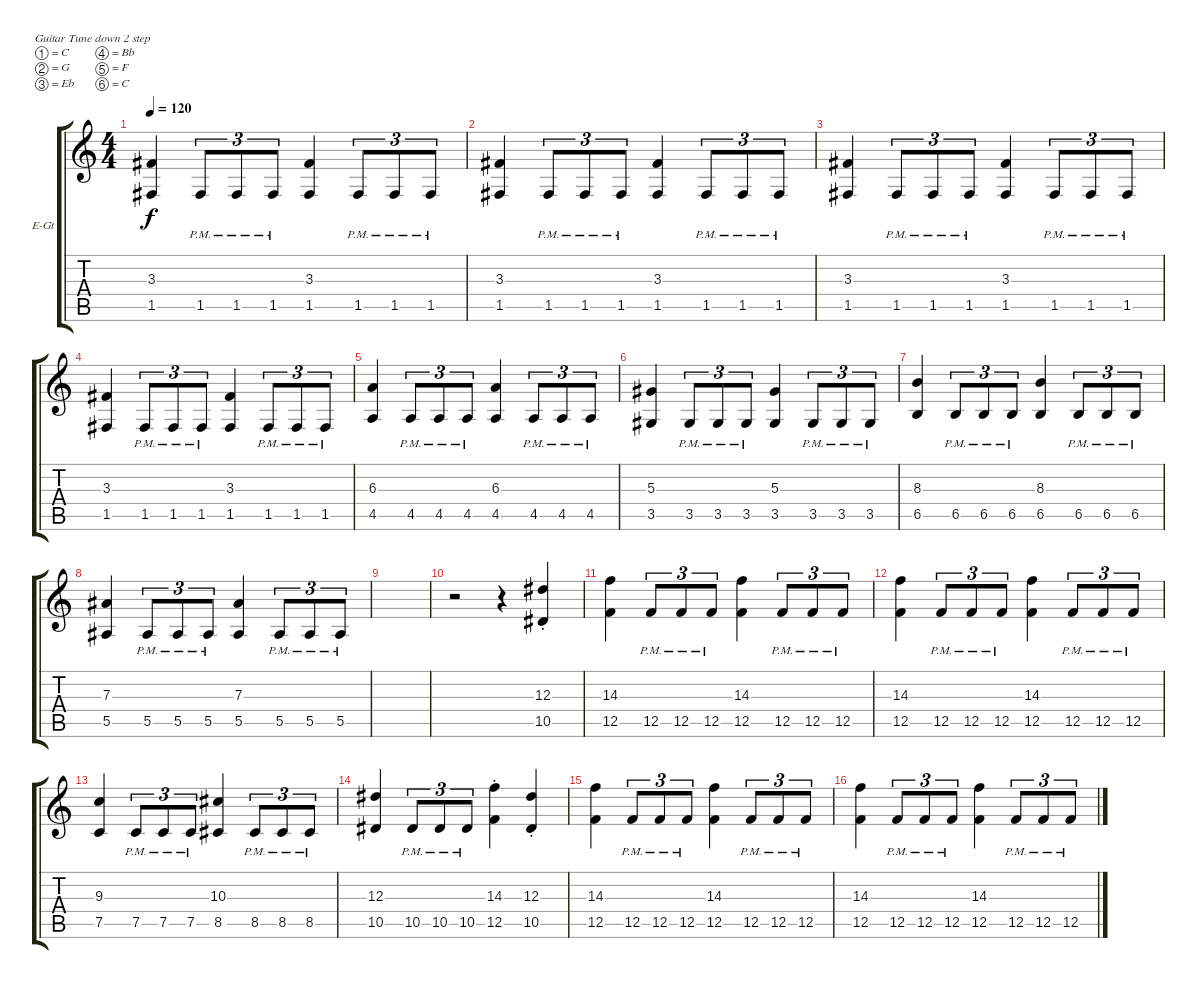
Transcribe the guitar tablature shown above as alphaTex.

\bracketExtendMode groupsimilarinstruments
\firstSystemTrackNameOrientation horizontal
\otherSystemsTrackNameOrientation horizontal
\track ("Electric Guitar 2" "E-Gt") {instrument distortionguitar}
\staff {score tabs}
\tuning (C4 G3 Eb3 Bb2 F2 C2)
\ts (4 4)
\tempo 120
\clef g2
\ks c
(1.5 3.3).4{dy f} 1.5{pm}.8{tu (3 2)} 1.5{pm}.8{tu (3 2)} 1.5{pm}.8{tu (3 2)} (1.5 3.3).4 1.5{pm}.8{tu (3 2)} 1.5{pm}.8{tu (3 2)} 1.5{pm}.8{tu (3 2)} |
(1.5 3.3).4 1.5{pm}.8{tu (3 2)} 1.5{pm}.8{tu (3 2)} 1.5{pm}.8{tu (3 2)} (1.5 3.3).4 1.5{pm}.8{tu (3 2)} 1.5{pm}.8{tu (3 2)} 1.5{pm}.8{tu (3 2)} |
(1.5 3.3).4 1.5{pm}.8{tu (3 2)} 1.5{pm}.8{tu (3 2)} 1.5{pm}.8{tu (3 2)} (1.5 3.3).4 1.5{pm}.8{tu (3 2)} 1.5{pm}.8{tu (3 2)} 1.5{pm}.8{tu (3 2)} |
(1.5 3.3).4 1.5{pm}.8{tu (3 2)} 1.5{pm}.8{tu (3 2)} 1.5{pm}.8{tu (3 2)} (1.5 3.3).4 1.5{pm}.8{tu (3 2)} 1.5{pm}.8{tu (3 2)} 1.5{pm}.8{tu (3 2)} |
(4.5 6.3).4 4.5{pm}.8{tu (3 2)} 4.5{pm}.8{tu (3 2)} 4.5{pm}.8{tu (3 2)} (4.5 6.3).4 4.5{pm}.8{tu (3 2)} 4.5{pm}.8{tu (3 2)} 4.5{pm}.8{tu (3 2)} |
(3.5 5.3).4 3.5{pm}.8{tu (3 2)} 3.5{pm}.8{tu (3 2)} 3.5{pm}.8{tu (3 2)} (3.5 5.3).4 3.5{pm}.8{tu (3 2)} 3.5{pm}.8{tu (3 2)} 3.5{pm}.8{tu (3 2)} |
(6.5 8.3).4 6.5{pm}.8{tu (3 2)} 6.5{pm}.8{tu (3 2)} 6.5{pm}.8{tu (3 2)} (6.5 8.3).4 6.5{pm}.8{tu (3 2)} 6.5{pm}.8{tu (3 2)} 6.5{pm}.8{tu (3 2)} |
(5.5 7.3).4 5.5{pm}.8{tu (3 2)} 5.5{pm}.8{tu (3 2)} 5.5{pm}.8{tu (3 2)} (5.5 7.3).4 5.5{pm}.8{tu (3 2)} 5.5{pm}.8{tu (3 2)} 5.5{pm}.8{tu (3 2)} |
|
r.2 r.4 (10.5{st} 12.3{st}).4 |
(12.5 14.3).4 12.5{pm}.8{tu (3 2)} 12.5{pm}.8{tu (3 2)} 12.5{pm}.8{tu (3 2)} (12.5 14.3).4 12.5{pm}.8{tu (3 2)} 12.5{pm}.8{tu (3 2)} 12.5{pm}.8{tu (3 2)} |
(12.5 14.3).4 12.5{pm}.8{tu (3 2)} 12.5{pm}.8{tu (3 2)} 12.5{pm}.8{tu (3 2)} (12.5 14.3).4 12.5{pm}.8{tu (3 2)} 12.5{pm}.8{tu (3 2)} 12.5{pm}.8{tu (3 2)} |
(7.5 9.3).4 7.5{pm}.8{tu (3 2)} 7.5{pm}.8{tu (3 2)} 7.5{pm}.8{tu (3 2)} (8.5 10.3).4 8.5{pm}.8{tu (3 2)} 8.5{pm}.8{tu (3 2)} 8.5{pm}.8{tu (3 2)} |
(10.5 12.3).4 10.5{pm}.8{tu (3 2)} 10.5{pm}.8{tu (3 2)} 10.5{pm}.8{tu (3 2)} (14.3{st} 12.5{st}).4 (10.5{st} 12.3{st}).4 |
(12.5 14.3).4 12.5{pm}.8{tu (3 2)} 12.5{pm}.8{tu (3 2)} 12.5{pm}.8{tu (3 2)} (12.5 14.3).4 12.5{pm}.8{tu (3 2)} 12.5{pm}.8{tu (3 2)} 12.5{pm}.8{tu (3 2)} |
(12.5 14.3).4 12.5{pm}.8{tu (3 2)} 12.5{pm}.8{tu (3 2)} 12.5{pm}.8{tu (3 2)} (12.5 14.3).4 12.5{pm}.8{tu (3 2)} 12.5{pm}.8{tu (3 2)} 12.5{pm}.8{tu (3 2)}
